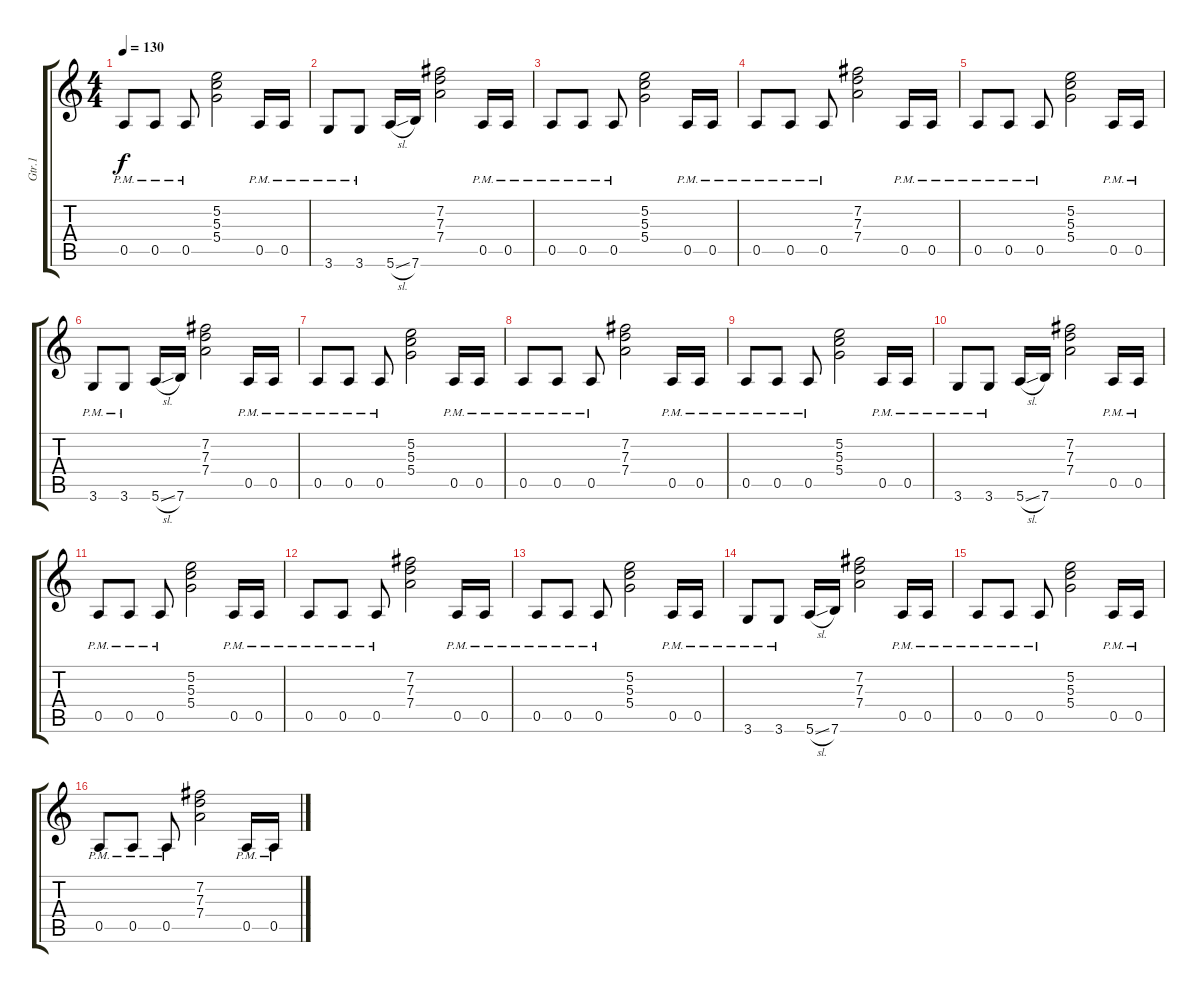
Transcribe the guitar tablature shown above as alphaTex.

\track ("Gtr.1" "Gtr.1") {instrument distortionguitar}
\staff {score tabs}
\tuning (E4 B3 G3 D3 A2 E2) {hide}
\ts (4 4)
\tempo 130
\clef g2
\ks c
0.5{pm}.8{dy f} 0.5{pm}.8 0.5{pm}.8 (5.2 5.3 5.4).2 0.5{pm}.16 0.5{pm}.16 |
3.6{pm}.8 3.6{pm}.8 5.6{sl}.16 7.6.16 (7.2 7.3 7.4).2 0.5{pm}.16 0.5{pm}.16 |
0.5{pm}.8 0.5{pm}.8 0.5{pm}.8 (5.2 5.3 5.4).2 0.5{pm}.16 0.5{pm}.16 |
0.5{pm}.8 0.5{pm}.8 0.5{pm}.8 (7.2 7.3 7.4).2 0.5{pm}.16 0.5{pm}.16 |
0.5{pm}.8 0.5{pm}.8 0.5{pm}.8 (5.2 5.3 5.4).2 0.5{pm}.16 0.5{pm}.16 |
3.6{pm}.8 3.6{pm}.8 5.6{sl}.16 7.6.16 (7.2 7.3 7.4).2 0.5{pm}.16 0.5{pm}.16 |
0.5{pm}.8 0.5{pm}.8 0.5{pm}.8 (5.2 5.3 5.4).2 0.5{pm}.16 0.5{pm}.16 |
0.5{pm}.8 0.5{pm}.8 0.5{pm}.8 (7.2 7.3 7.4).2 0.5{pm}.16 0.5{pm}.16 |
0.5{pm}.8 0.5{pm}.8 0.5{pm}.8 (5.2 5.3 5.4).2 0.5{pm}.16 0.5{pm}.16 |
3.6{pm}.8 3.6{pm}.8 5.6{sl}.16 7.6.16 (7.2 7.3 7.4).2 0.5{pm}.16 0.5{pm}.16 |
0.5{pm}.8 0.5{pm}.8 0.5{pm}.8 (5.2 5.3 5.4).2 0.5{pm}.16 0.5{pm}.16 |
0.5{pm}.8 0.5{pm}.8 0.5{pm}.8 (7.2 7.3 7.4).2 0.5{pm}.16 0.5{pm}.16 |
0.5{pm}.8 0.5{pm}.8 0.5{pm}.8 (5.2 5.3 5.4).2 0.5{pm}.16 0.5{pm}.16 |
3.6{pm}.8 3.6{pm}.8 5.6{sl}.16 7.6.16 (7.2 7.3 7.4).2 0.5{pm}.16 0.5{pm}.16 |
0.5{pm}.8 0.5{pm}.8 0.5{pm}.8 (5.2 5.3 5.4).2 0.5{pm}.16 0.5{pm}.16 |
0.5{pm}.8 0.5{pm}.8 0.5{pm}.8 (7.2 7.3 7.4).2 0.5{pm}.16 0.5{pm}.16
